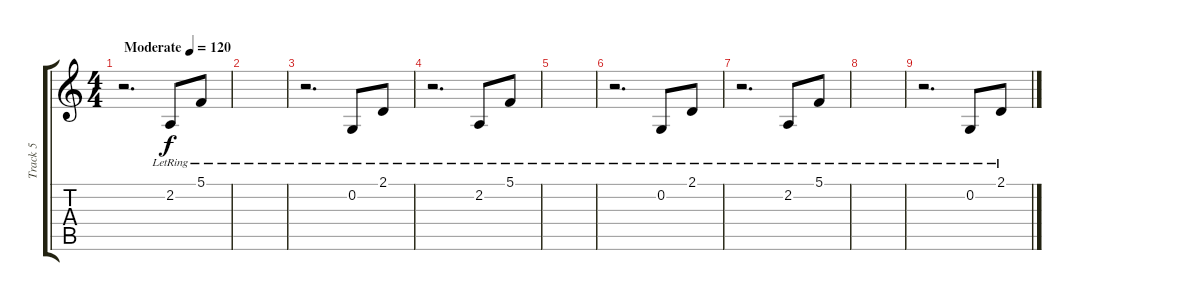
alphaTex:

\track ("Track 5" "Track 5") {instrument acousticgrandpiano}
\staff {score tabs}
\tuning (C4 G3 Eb3 Bb2 F2 C2) {hide}
\ts (4 4)
\tempo (120 "Moderate")
\clef g2
\ks c
r.2{d dy f instrument acousticgrandpiano} 2.2{lr}.8 5.1{lr}.8 |
|
r.2{d} 0.2{lr}.8 2.1{lr}.8 |
r.2{d} 2.2{lr}.8 5.1{lr}.8 |
|
r.2{d} 0.2{lr}.8 2.1{lr}.8 |
r.2{d} 2.2{lr}.8 5.1{lr}.8 |
|
r.2{d} 0.2{lr}.8 2.1{lr}.8
